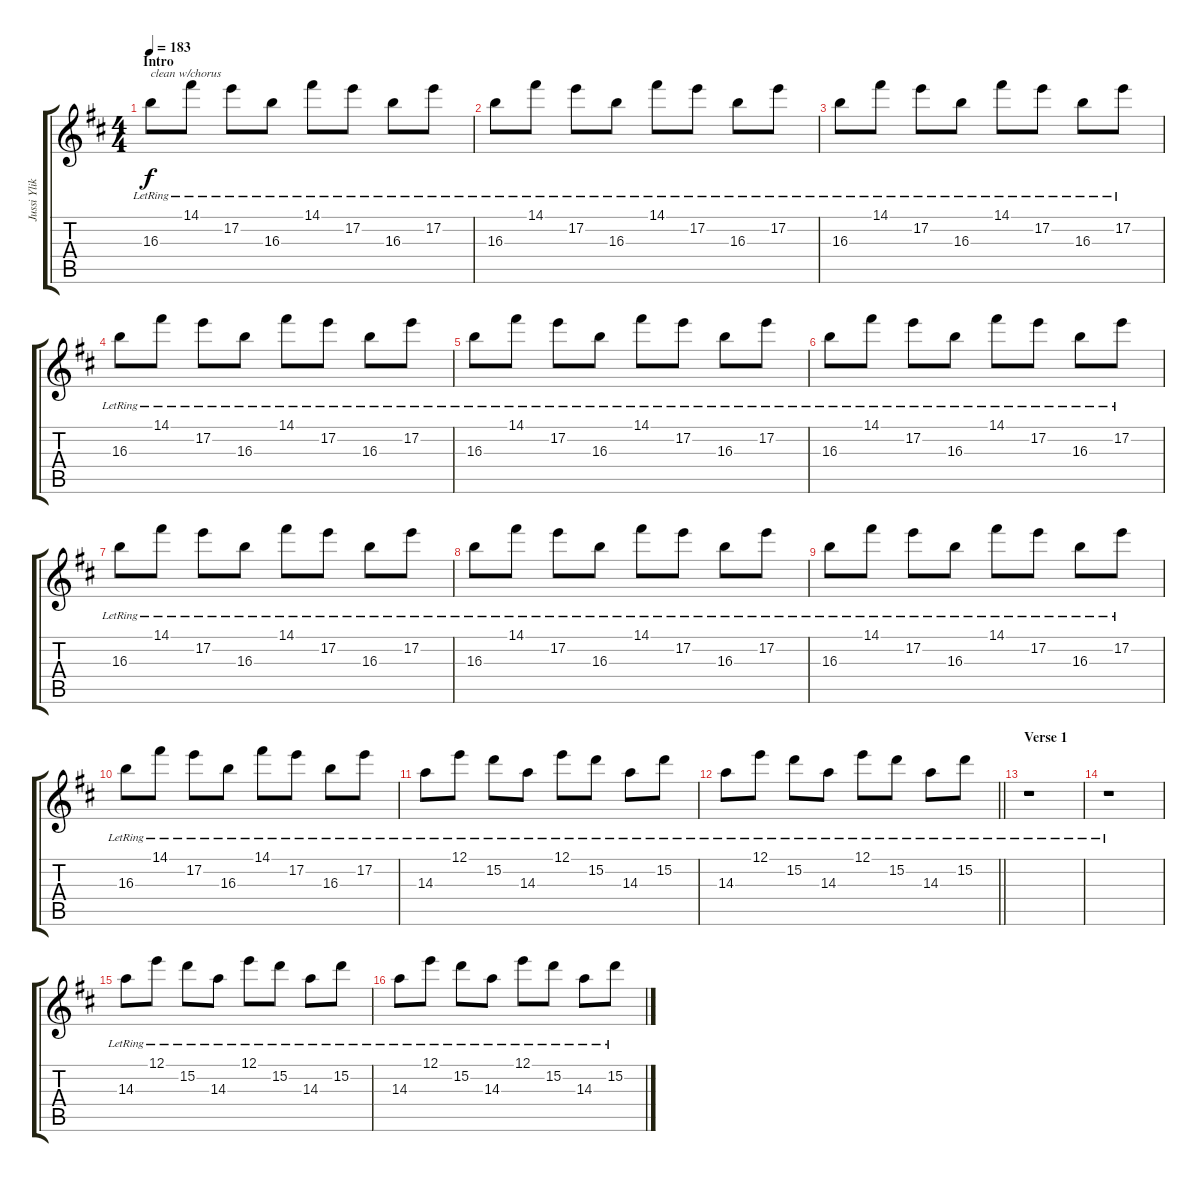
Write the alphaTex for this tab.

\track ("Jussi Ylikoski - guitar" "Jussi Ylik") {instrument electricguitarclean}
\staff {score tabs}
\tuning (E4 B3 G3 D3 A2 D2) {hide}
\ts (4 4)
\section ("" "Intro")
\tempo 183
\clef g2
\ks bminor
16.3{lr}.8{txt "clean w/chorus" dy f instrument electricguitarclean} 14.1{lr}.8 17.2{lr}.8 16.3{lr}.8 14.1{lr}.8 17.2{lr}.8 16.3{lr}.8 17.2{lr}.8 |
16.3{lr}.8 14.1{lr}.8 17.2{lr}.8 16.3{lr}.8 14.1{lr}.8 17.2{lr}.8 16.3{lr}.8 17.2{lr}.8 |
16.3{lr}.8 14.1{lr}.8 17.2{lr}.8 16.3{lr}.8 14.1{lr}.8 17.2{lr}.8 16.3{lr}.8 17.2{lr}.8 |
16.3{lr}.8 14.1{lr}.8 17.2{lr}.8 16.3{lr}.8 14.1{lr}.8 17.2{lr}.8 16.3{lr}.8 17.2{lr}.8 |
16.3{lr}.8 14.1{lr}.8 17.2{lr}.8 16.3{lr}.8 14.1{lr}.8 17.2{lr}.8 16.3{lr}.8 17.2{lr}.8 |
16.3{lr}.8 14.1{lr}.8 17.2{lr}.8 16.3{lr}.8 14.1{lr}.8 17.2{lr}.8 16.3{lr}.8 17.2{lr}.8 |
16.3{lr}.8 14.1{lr}.8 17.2{lr}.8 16.3{lr}.8 14.1{lr}.8 17.2{lr}.8 16.3{lr}.8 17.2{lr}.8 |
16.3{lr}.8 14.1{lr}.8 17.2{lr}.8 16.3{lr}.8 14.1{lr}.8 17.2{lr}.8 16.3{lr}.8 17.2{lr}.8 |
16.3{lr}.8 14.1{lr}.8 17.2{lr}.8 16.3{lr}.8 14.1{lr}.8 17.2{lr}.8 16.3{lr}.8 17.2{lr}.8 |
16.3{lr}.8 14.1{lr}.8 17.2{lr}.8 16.3{lr}.8 14.1{lr}.8 17.2{lr}.8 16.3{lr}.8 17.2{lr}.8 |
14.3{lr}.8 12.1{lr}.8 15.2{lr}.8 14.3{lr}.8 12.1{lr}.8 15.2{lr}.8 14.3{lr}.8 15.2{lr}.8 |
\barLineRight lightlight
14.3{lr}.8 12.1{lr}.8 15.2{lr}.8 14.3{lr}.8 12.1{lr}.8 15.2{lr}.8 14.3{lr}.8 15.2{lr}.8 |
\section ("" "Verse 1")
r.1 |
r.1 |
14.3{lr}.8 12.1{lr}.8 15.2{lr}.8 14.3{lr}.8 12.1{lr}.8 15.2{lr}.8 14.3{lr}.8 15.2{lr}.8 |
14.3{lr}.8 12.1{lr}.8 15.2{lr}.8 14.3{lr}.8 12.1{lr}.8 15.2{lr}.8 14.3{lr}.8 15.2{lr}.8
